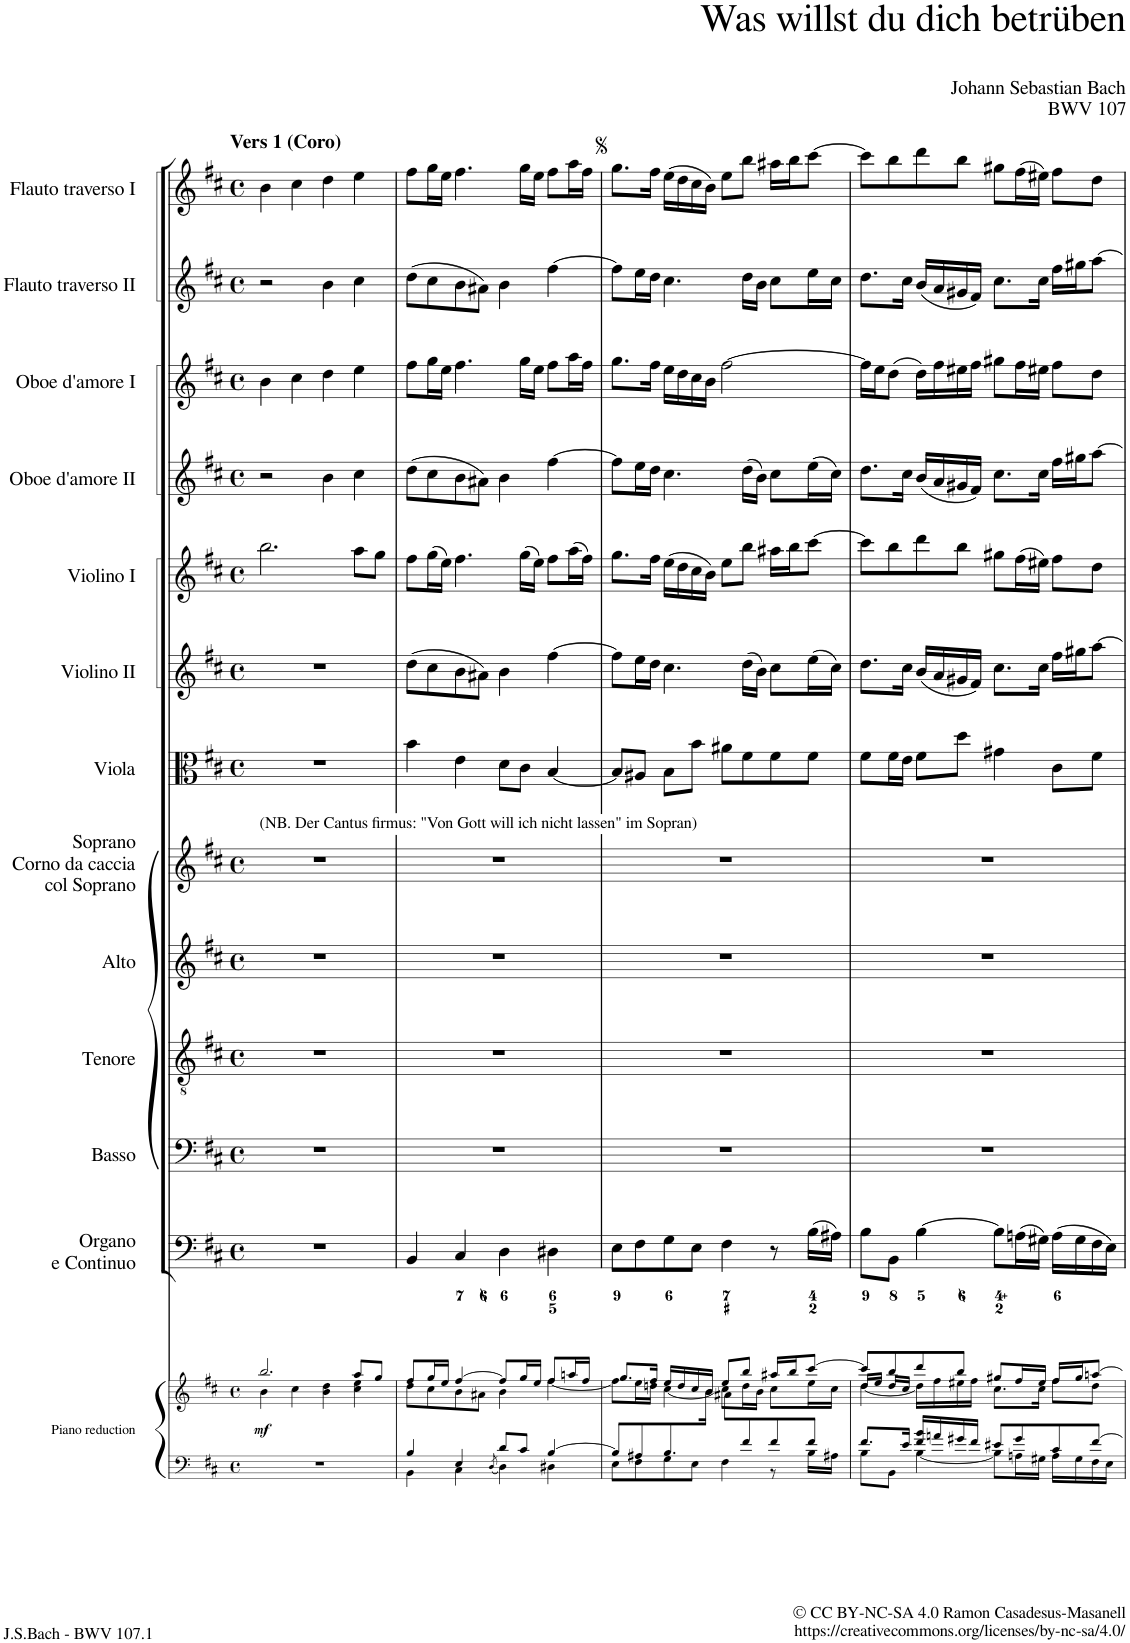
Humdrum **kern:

**kern	**kern	**dynam	**kern	**kern	**kern	**kern	**kern	**kern	**kern	**kern	**kern	**kern	**kern	**kern
*part13	*part13	*part13	*part12	*part11	*part10	*part9	*part8	*part7	*part6	*part5	*part4	*part3	*part2	*part1
*staff14	*staff13	*staff13/14	*staff12	*staff11	*staff10	*staff9	*staff8	*staff7	*staff6	*staff5	*staff4	*staff3	*staff2	*staff1
*I"Piano reduction	*	*	*I"Organo e Continuo	*I"Basso	*I"Tenore	*I"Alto	*I"Soprano Corno da caccia col Soprano	*I"Viola	*I"Violino II	*I"Violino I	*I"Oboe d'amore II	*I"Oboe d'amore I	*I"Flauto traverso II	*I"Flauto traverso I
*I'Pno	*	*	*	*	*	*	*	*I'Vla	*I'Vln	*I'Vln	*I'Ob	*I'Ob	*I'Fl	*I'Fl
*stria5	*stria5	*	*	*	*	*	*	*	*	*	*	*	*	*
*clefF4	*clefG2	*	*clefF4	*clefF4	*clefGv2	*clefG2	*clefG2	*clefC3	*clefG2	*clefG2	*clefG2	*clefG2	*clefG2	*clefG2
*k[f#c#]	*k[f#c#]	*	*k[f#c#]	*k[f#c#]	*k[f#c#]	*k[f#c#]	*k[f#c#]	*k[f#c#]	*k[f#c#]	*k[f#c#]	*k[f#c#]	*k[f#c#]	*k[f#c#]	*k[f#c#]
*M4/4	*M4/4	*	*M4/4	*M4/4	*M4/4	*M4/4	*M4/4	*M4/4	*M4/4	*M4/4	*M4/4	*M4/4	*M4/4	*M4/4
*met(c)	*met(c)	*	*met(c)	*met(c)	*met(c)	*met(c)	*met(c)	*met(c)	*met(c)	*met(c)	*met(c)	*met(c)	*met(c)	*met(c)
=1	=1	=1	=1	=1	=1	=1	=1	=1	=1	=1	=1	=1	=1	=1
*	*^	*	*	*	*	*	*	*	*	*	*	*	*	*
!	!	!	!	!	!	!	!	!	!	!	!	!	!	!	!LO:TX:a:B:t=Vers 1 (Coro)
!	!	!	!	!	!	!	!	!LO:TX:a:t=(NB. Der Cantus firmus&colon; "Von Gott will ich nicht lassen" im Sopran)	!	!	!	!	!	!	!
!	!	!	!LO:DY:b	!	!	!	!	!	!	!	!	!	!	!	!
1r	2.bb/	4b\	mf	1r	1r	1r	1r	1r	1r	1r	2.bb\	2r	4b\	2r	4b\
.	.	4cc#\	.	.	.	.	.	.	.	.	.	.	4cc#\	.	4cc#\
.	.	4b\ 4dd\	.	.	.	.	.	.	.	.	.	4b\	4dd\	4b\	4dd\
.	8aa/L	4cc#\ 4ee\	.	.	.	.	.	.	.	.	8aa\L	4cc#\	4ee\	4cc#\	4ee\
.	8gg/J	.	.	.	.	.	.	.	.	.	8gg\J	.	.	.	.
=2	=2	=2	=2	=2	=2	=2	=2	=2	=2	=2	=2	=2	=2	=2	=2
*^	*	*	*	*	*	*	*	*	*	*	*	*	*	*	*
4B/	4BB\	8ff#/L	8dd\L	.	4BB/	1r	1r	1r	1r	4b\	(8dd\L	8ff#\L	(8dd\L	8ff#\L	(8dd\L	8ff#\L
.	.	16gg/L	8cc#\	.	.	.	.	.	.	.	8cc#\	(16gg\L	8cc#\	16gg\L	8cc#\	16gg\L
.	.	16ee/JJ	.	.	.	.	.	.	.	.	.	16ee\JJ)	.	16ee\JJ	.	16ee\JJ
4E/	4C#\	[4ff#/	8b\	.	4C#/	.	.	.	.	4e\	8b\	4.ff#\	8b\	4.ff#\	8b\	4.ff#\
.	.	.	8a#X\J	.	.	.	.	.	.	.	8a#X\J)	.	8a#X\J)	.	8a#X\J)	.
.	[<8qD/	.	.	.	.	.	.	.	.	.	.	.	.	.	.	.
8d/L	4D\]	8ff#/L]	4b\	.	4D\	.	.	.	.	8d\L	4b\	.	4b\	.	4b\	.
8c#/J	.	16gg/L	.	.	.	.	.	.	.	8c#\J	.	(16gg\LL	.	16gg\LL	.	16gg\LL
.	.	16ee/JJ	.	.	.	.	.	.	.	.	.	16ee\JJ)	.	16ee\JJ	.	16ee\JJ
[4B/	4D#X\	8ff#/L	[4ff#\	.	4D#X\	.	.	.	.	[4B/	[4ff#\	8ff#\L	[4ff#\	8ff#\L	[4ff#\	8ff#\L
.	.	16aan/L	.	.	.	.	.	.	.	.	.	(16aa\L	.	16aa\L	.	16aa\L
.	.	16ff#/JJ	.	.	.	.	.	.	.	.	.	16ff#\JJ)	.	16ff#\JJ	.	16ff#\JJ
=3	=3	=3	=3	=3	=3	=3	=3	=3	=3	=3	=3	=3	=3	=3	=3	=3
*	*	*	*^	*	*	*	*	*	*	*	*	*	*	*	*	*
8B/L]	8E\L	8.gg/L	8ff#\L]	4..ryy	.	8E\L	1r	1r	1r	1r	8B/L]	8ff#\L]	8.gg\L	8ff#\L]	8.gg\L	8ff#\L]	8.gg\L
8A#X/	8F#\	.	16ee\L	.	.	8F#\	.	.	.	.	8A#X/J	16ee\L	.	16ee\L	.	16ee\L	.
.	.	16ff#/Jk	16ddn\JJ	.	.	.	.	.	.	.	.	16dd\JJ	16ff#\Jk	16dd\JJ	16ff#\Jk	16dd\JJ	16ff#\Jk
8.B/	8G\	16ee/LL	[4cc#\	.	.	8G\	.	.	.	.	8B\L	4.cc#\	(16ee\LL	4.cc#\	16ee\LL	4.cc#\	(16ee\LL
.	.	16dd/	.	.	.	.	.	.	.	.	.	.	16dd\	.	16dd\	.	16dd\
.	8E\J	16cc#/	.	.	.	8E\J	.	.	.	.	8b\J	.	16cc#\	.	16cc#\	.	16cc#\
8.ryy	.	16b/JJ	.	16b\Jk	.	.	.	.	.	.	.	.	16b\JJ)	.	16b\JJ	.	16b\JJ)
.	4F#\	8ee/L	8cc#\L]	8a#X\L	.	4F#\	.	.	.	.	8a#X\L	.	8ee\L	.	[2ff#\	.	8ee\L
8f#/	.	8bb/J	16dd\L	4.ryy	.	.	.	.	.	.	8f#\	(16dd\LL	8bb\J	(16dd\LL	.	16dd\LL	8bb\J
.	.	.	16b\JJ	.	.	.	.	.	.	.	.	16b\JJ)	.	16b\JJ)	.	16b\JJ	.
8f#/	8r	16aa#X/LL	8cc#\L	.	.	8r	.	.	.	.	8f#\	8cc#\L	16aa#X\LL	8cc#\L	.	8cc#\L	16aa#X\LL
.	.	16bb/J	.	.	.	.	.	.	.	.	.	.	16bb\J	.	.	.	16bb\J
8f#/J	16B\LL	[8ccc#/J	16ee\L	.	.	(16B\LL	.	.	.	.	8f#\J	(16ee\L	[8ccc#\J	(16ee\L	.	16ee\L	[8ccc#\J
.	16A#X\JJ	.	16cc#\JJ	.	.	16A#X\JJ)	.	.	.	.	.	16cc#\JJ)	.	16cc#\JJ)	.	16cc#\JJ	.
=4	=4	=4	=4	=4	=4	=4	=4	=4	=4	=4	=4	=4	=4	=4	=4	=4	=4
8.f#/L	8B\L	8ccc#/L]	[4dd\	16dd/LL	.	8B\L	1r	1r	1r	1r	8f#\L	8.dd\L	8ccc#\L]	8.dd\L	16ff#\LL]	8.dd\L	8ccc#\L]
.	.	.	.	16ee/JJ	.	.	.	.	.	.	.	.	.	.	16ee\J	.	.
.	8BB\J	8bb/	.	16dd/LL	.	8BB\J	.	.	.	.	16f#\L	.	8bb\	.	(8dd\J	.	8bb\
16e/Jk	.	.	.	16cc#/JJ	.	.	.	.	.	.	16e\JJ	16cc#\Jk	.	16cc#\Jk	.	16cc#\Jk	.
16f#/ 16b/LL	[4B\	8ddd/	16dd\LL]	4ryy	.	[4B\	.	.	.	.	8f#\L	(16b/LL	8ddd\	(16b/LL	16dd\LL)	(16b/LL	8ddd\
16an/	.	.	16ff#\	.	.	.	.	.	.	.	.	16a/	.	16a/	16ff#\	16a/	.
16g#X/	.	8bb/J	16ee#X\	.	.	.	.	.	.	.	8dd\J	16g#X/	8bb\J	16g#X/	16ee#X\	16g#X/	8bb\J
16f#/JJ	.	.	16ff#\JJ	.	.	.	.	.	.	.	.	16f#/JJ)	.	16f#/JJ)	16ff#\JJ	16f#/JJ)	.
8e#X/L	8B\L]	8gg#X/L	8.cc#\L	2ryy	.	8B\L]	.	.	.	.	4g#X\	8.cc#\L	8gg#X\L	8.cc#\L	8gg#X\L	8.cc#\L	8gg#X\L
8g#/	16An\L	16ff#/L	.	.	.	(16An\L	.	.	.	.	.	.	(16ff#\L	.	16ff#\L	.	(16ff#\L
.	16G#X\JJ	16ee#/JJ	16cc#\Jk	.	.	16G#X\JJ)	.	.	.	.	.	16cc#\Jk	16ee#X\JJ)	16cc#\Jk	16ee#X\JJ	16cc#\Jk	16ee#X\JJ)
8c#/	16A\LL	16ff#/LL	8ff#\L	.	.	(16A\LL	.	.	.	.	8c#\L	16ff#\LL	8ff#\L	16ff#\LL	8ff#\L	16ff#\LL	8ff#\L
.	16G#\	16gg#/J	.	.	.	16G#\	.	.	.	.	.	16gg#X\J	.	16gg#X\J	.	16gg#X\J	.
[8f#/J	16F#\	[8aan/J	8dd\J	.	.	16F#\	.	.	.	.	8f#\J	[8aa\J	8dd\J	[8aa\J	8dd\J	[8aa\J	8dd\J
.	16E\JJ	.	.	.	.	16E\JJ)	.	.	.	.	.	.	.	.	.	.	.
*v	*v	*	*	*	*	*	*	*	*	*	*	*	*	*	*	*	*
*	*v	*v	*v	*	*	*	*	*	*	*	*	*	*	*	*	*
=	=	=	=	=	=	=	=	=	=	=	=	=	=	=
*-	*-	*-	*-	*-	*-	*-	*-	*-	*-	*-	*-	*-	*-	*-
